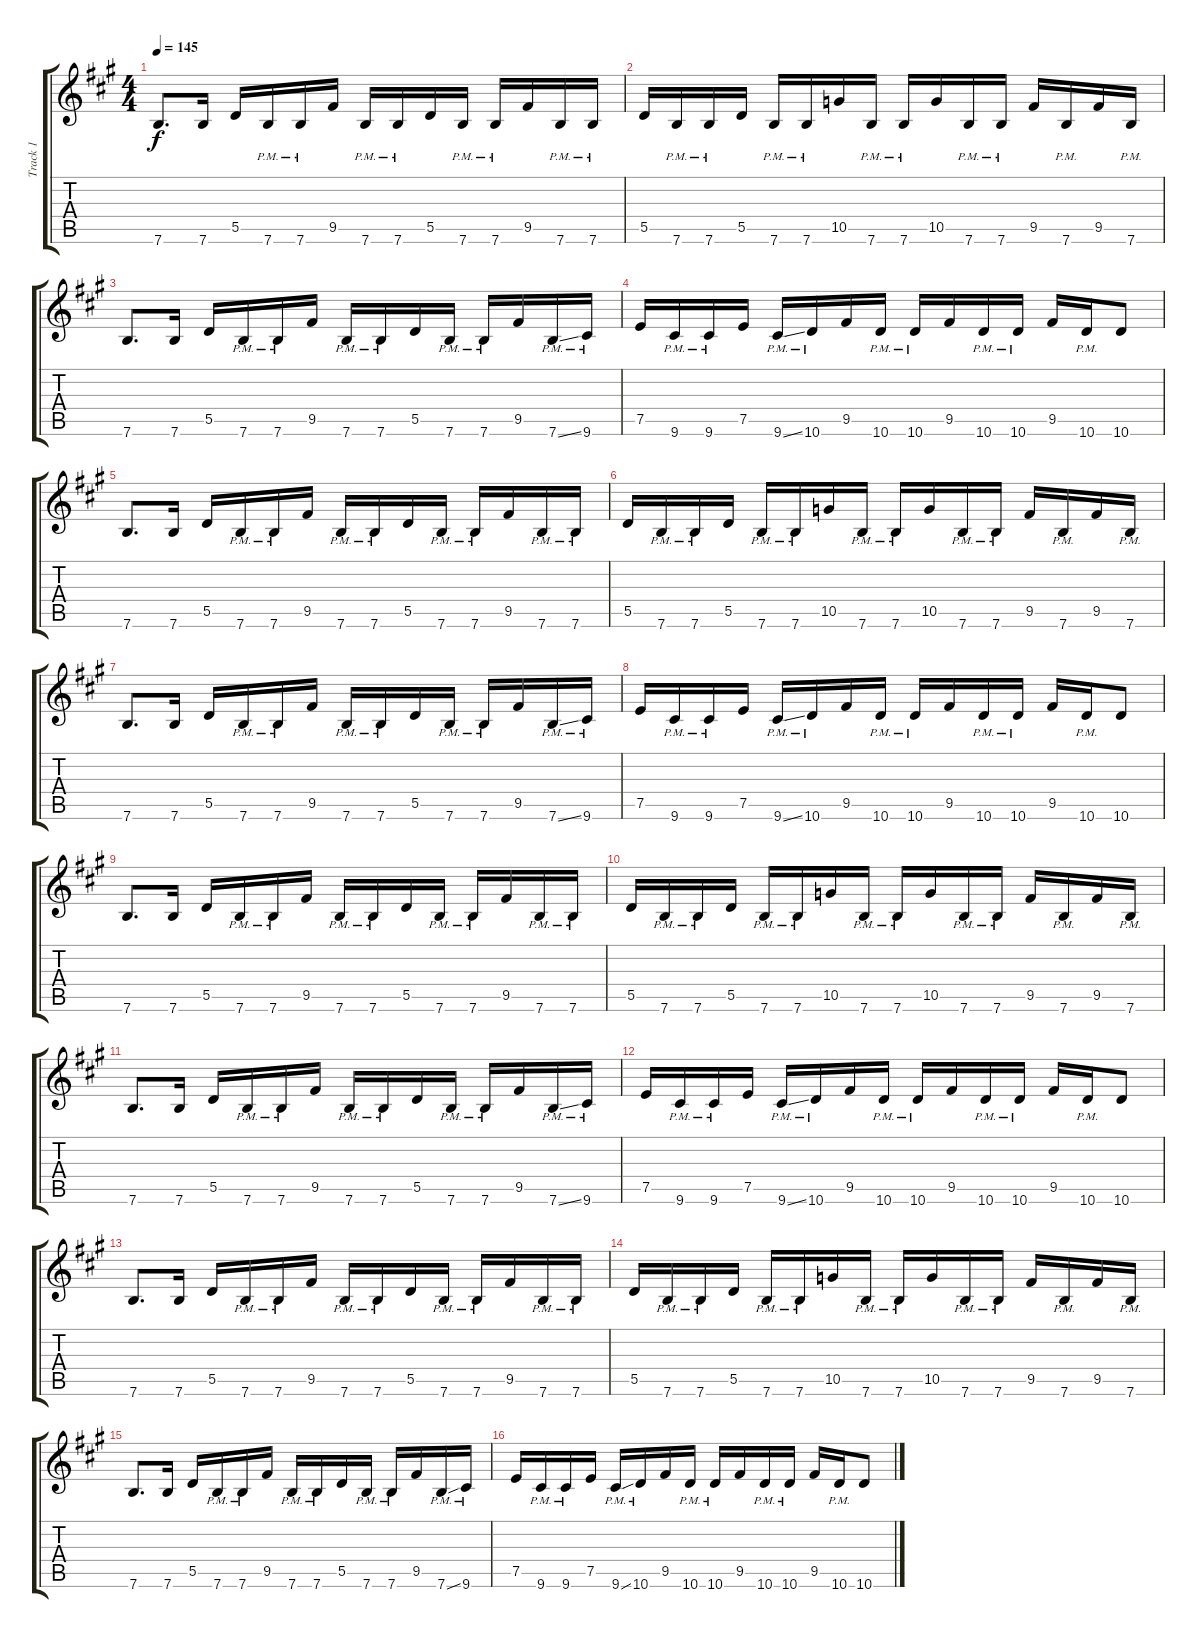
\track ("Track 1" "Track 1") {instrument distortionguitar}
\staff {score tabs}
\tuning (E4 B3 G3 D3 A2 E2) {hide}
\ts (4 4)
\tempo 145
\clef g2
\ks a
7.6.8{d dy f} 7.6.16 5.5.16 7.6{pm}.16 7.6{pm}.16 9.5.16 7.6{pm}.16 7.6{pm}.16 5.5.16 7.6{pm}.16 7.6{pm}.16 9.5.16 7.6{pm}.16 7.6{pm}.16 |
5.5.16 7.6{pm}.16 7.6{pm}.16 5.5.16 7.6{pm}.16 7.6{pm}.16 10.5.16 7.6{pm}.16 7.6{pm}.16 10.5.16 7.6{pm}.16 7.6{pm}.16 9.5.16 7.6{pm}.16 9.5.16 7.6{pm}.16 |
7.6.8{d} 7.6.16 5.5.16 7.6{pm}.16 7.6{pm}.16 9.5.16 7.6{pm}.16 7.6{pm}.16 5.5.16 7.6{pm}.16 7.6{pm}.16 9.5.16 7.6{ss pm}.16 9.6{pm}.16 |
7.5.16 9.6{pm}.16 9.6{pm}.16 7.5.16 9.6{ss pm}.16 10.6{pm}.16 9.5.16 10.6{pm}.16 10.6{pm}.16 9.5.16 10.6{pm}.16 10.6{pm}.16 9.5.16 10.6{pm}.16 10.6.8 |
7.6.8{d} 7.6.16 5.5.16 7.6{pm}.16 7.6{pm}.16 9.5.16 7.6{pm}.16 7.6{pm}.16 5.5.16 7.6{pm}.16 7.6{pm}.16 9.5.16 7.6{pm}.16 7.6{pm}.16 |
5.5.16 7.6{pm}.16 7.6{pm}.16 5.5.16 7.6{pm}.16 7.6{pm}.16 10.5.16 7.6{pm}.16 7.6{pm}.16 10.5.16 7.6{pm}.16 7.6{pm}.16 9.5.16 7.6{pm}.16 9.5.16 7.6{pm}.16 |
7.6.8{d} 7.6.16 5.5.16 7.6{pm}.16 7.6{pm}.16 9.5.16 7.6{pm}.16 7.6{pm}.16 5.5.16 7.6{pm}.16 7.6{pm}.16 9.5.16 7.6{ss pm}.16 9.6{pm}.16 |
7.5.16 9.6{pm}.16 9.6{pm}.16 7.5.16 9.6{ss pm}.16 10.6{pm}.16 9.5.16 10.6{pm}.16 10.6{pm}.16 9.5.16 10.6{pm}.16 10.6{pm}.16 9.5.16 10.6{pm}.16 10.6.8 |
7.6.8{d} 7.6.16 5.5.16 7.6{pm}.16 7.6{pm}.16 9.5.16 7.6{pm}.16 7.6{pm}.16 5.5.16 7.6{pm}.16 7.6{pm}.16 9.5.16 7.6{pm}.16 7.6{pm}.16 |
5.5.16 7.6{pm}.16 7.6{pm}.16 5.5.16 7.6{pm}.16 7.6{pm}.16 10.5.16 7.6{pm}.16 7.6{pm}.16 10.5.16 7.6{pm}.16 7.6{pm}.16 9.5.16 7.6{pm}.16 9.5.16 7.6{pm}.16 |
7.6.8{d} 7.6.16 5.5.16 7.6{pm}.16 7.6{pm}.16 9.5.16 7.6{pm}.16 7.6{pm}.16 5.5.16 7.6{pm}.16 7.6{pm}.16 9.5.16 7.6{ss pm}.16 9.6{pm}.16 |
7.5.16 9.6{pm}.16 9.6{pm}.16 7.5.16 9.6{ss pm}.16 10.6{pm}.16 9.5.16 10.6{pm}.16 10.6{pm}.16 9.5.16 10.6{pm}.16 10.6{pm}.16 9.5.16 10.6{pm}.16 10.6.8 |
7.6.8{d} 7.6.16 5.5.16 7.6{pm}.16 7.6{pm}.16 9.5.16 7.6{pm}.16 7.6{pm}.16 5.5.16 7.6{pm}.16 7.6{pm}.16 9.5.16 7.6{pm}.16 7.6{pm}.16 |
5.5.16 7.6{pm}.16 7.6{pm}.16 5.5.16 7.6{pm}.16 7.6{pm}.16 10.5.16 7.6{pm}.16 7.6{pm}.16 10.5.16 7.6{pm}.16 7.6{pm}.16 9.5.16 7.6{pm}.16 9.5.16 7.6{pm}.16 |
7.6.8{d} 7.6.16 5.5.16 7.6{pm}.16 7.6{pm}.16 9.5.16 7.6{pm}.16 7.6{pm}.16 5.5.16 7.6{pm}.16 7.6{pm}.16 9.5.16 7.6{ss pm}.16 9.6{pm}.16 |
7.5.16 9.6{pm}.16 9.6{pm}.16 7.5.16 9.6{ss pm}.16 10.6{pm}.16 9.5.16 10.6{pm}.16 10.6{pm}.16 9.5.16 10.6{pm}.16 10.6{pm}.16 9.5.16 10.6{pm}.16 10.6.8
